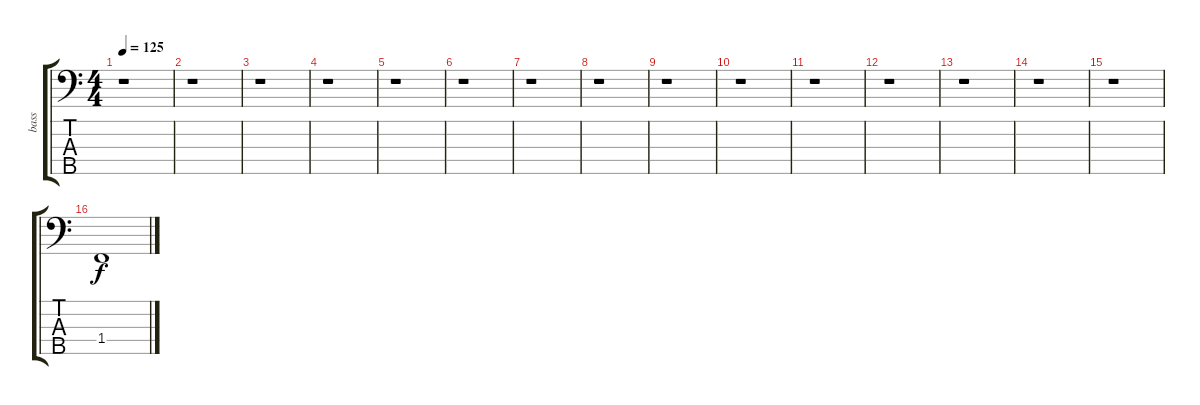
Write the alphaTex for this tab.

\track ("bass" "bass") {instrument electricbassfinger}
\staff {score tabs}
\tuning (E3 D2 A1 E1 C0) {hide}
\ts (4 4)
\tempo 125
\clef f4
\ks c
r.1{dy f instrument electricbassfinger} |
r.1 |
r.1 |
r.1 |
r.1 |
r.1 |
r.1 |
r.1 |
r.1 |
r.1 |
r.1 |
r.1 |
r.1 |
r.1 |
r.1 |
1.4.1
